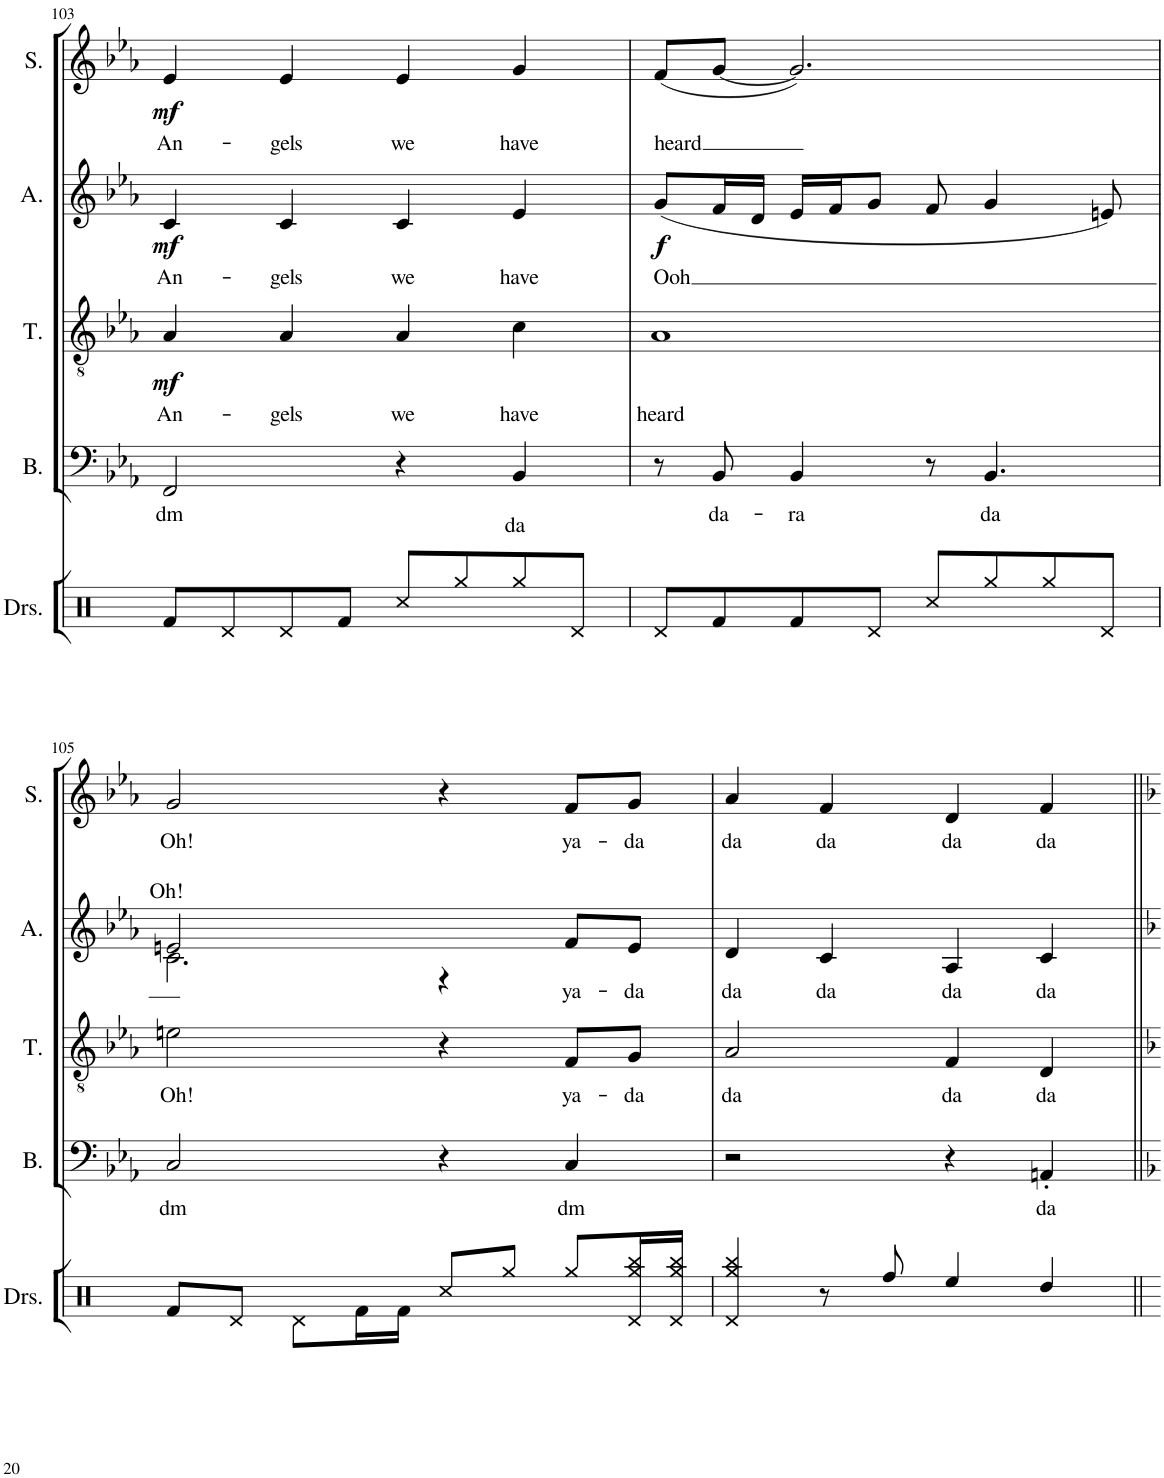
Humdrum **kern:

**kern	**text	**kern	**text	**kern	**text	**dynam	**kern	**text	**kern	**text	**dynam	**kern	**text	**dynam	**kern	**text	**dynam
*part5	*part5	*part5	*part5	*part5	*part5	*part5	*part4	*part4	*part3	*part3	*part3	*part2	*part2	*part2	*part1	*part1	*part1
*staff7	*staff7	*staff6	*staff6	*staff5	*staff5	*staff5/6/7	*staff4	*staff4	*staff3	*staff3	*staff3	*staff2	*staff2	*staff2	*staff1	*staff1	*staff1
*I"Piano	*	*	*	*	*	*	*I"Bass	*	*I"Tenor	*	*	*I"Alto	*	*	*I"Soprano	*	*
*I'Pno.	*	*	*	*	*	*	*I'B.	*	*I'T.	*	*	*I'A.	*	*	*I'S.	*	*
!!LO:PB:g=z
*clefG2	*	*clefGv2	*	*clefG2	*	*	*clefF4	*	*clefGv2	*	*	*clefG2	*	*	*clefG2	*	*
*	*	*	*	*k[b-e-a-]	*	*	*k[b-e-a-]	*	*k[b-e-a-]	*	*	*k[b-e-a-]	*	*	*k[b-e-a-]	*	*
*M4/4	*	*M4/4	*	*M4/4	*	*	*M4/4	*	*M4/4	*	*	*M4/4	*	*	*M4/4	*	*
=103	=103	=103	=103	=103	=103	=103	=103	=103	=103	=103	=103	=103	=103	=103	=103	=103	=103
!	!	!	!	!	!	!LO:DY:b=3	!	!LO:LY:b	!	!LO:LY:b	!	!	!LO:LY:b	!	!	!LO:LY:b	!
!	!	!	!	!	!	!LO:DY:n=1:b=2	!	!	!	!	!	!	!	!	!	!	!
!	!	!	!	!	!	!LO:DY:n=2:b	!	!	!	!	!LO:DY:b	!	!	!LO:DY:b	!	!	!LO:DY:b
4A-X	An-	4c	An-	4e-	An-	mf mf mf	2FF/	dm	4A-/	An-	mf	4c/	An-	mf	4e-/	An-	mf
!	!	!	!	!	!	!	!	!	!	!LO:LY:b	!	!	!LO:LY:b	!	!	!LO:LY:b	!
4A-	-gels	4c	-gels	4e-	-gels	.	.	.	4A-/	-gels	.	4c/	-gels	.	4e-/	-gels	.
!	!	!	!	!	!	!	!	!	!	!LO:LY:b	!	!	!LO:LY:b	!	!	!LO:LY:b	!
4A-	we	4c	we	4e-	we	.	4r	.	4A-/	we	.	4c/	we	.	4e-/	we	.
!	!	!	!	!	!	!	!	!LO:LY:b	!	!LO:LY:b	!	!	!LO:LY:b	!	!	!LO:LY:b	!
4c	have	4e-X	have	4g	have	.	4BB-/	da	4c\	have	.	4e-/	have	.	4g/	have	.
=104	=104	=104	=104	=104	=104	=104	=104	=104	=104	=104	=104	=104	=104	=104	=104	=104	=104
!	!	!	!	!	!	!LO:DY:b=2	!	!	!	!LO:LY:b	!	!	!LO:LY:b	!LO:DY:b	!	!LO:LY:b	!
1A-X	heard	8g\L	Ooh	(8f/L	heard	f	8r	.	1A-	heard	.	(8g/L	Ooh	f	(8f/L	heard	.
!	!	!	!	!	!	!	!	!LO:LY:b	!	!	!	!	!	!	!	!	!
.	.	16f\L	.	[8g/J	.	.	8BB-/	da-	.	.	.	16f/L	.	.	[8g/J	.	.
.	.	16d\JJ	.	.	.	.	.	.	.	.	.	16d/JJ	.	.	.	.	.
!	!	!	!	!	!	!	!	!LO:LY:b	!	!	!	!	!	!	!	!	!
.	.	16e-X\LL	.	2.g])	.	.	4BB-/	-ra	.	.	.	16e-/LL	.	.	2.g/])	.	.
.	.	16f\J	.	.	.	.	.	.	.	.	.	16f/J	.	.	.	.	.
.	.	8g\J	.	.	.	.	.	.	.	.	.	8g/J	.	.	.	.	.
.	.	8f	.	.	.	.	8r	.	.	.	.	8f/	.	.	.	.	.
!	!	!	!	!	!	!	!	!LO:LY:b	!	!	!	!	!	!	!	!	!
.	.	4g	.	.	.	.	4.BB-/	da	.	.	.	4g/	.	.	.	.	.
.	.	8en	.	.	.	.	.	.	.	.	.	8en/)	.	.	.	.	.
!!LO:LB:g=z
=105	=105	=105	=105	=105	=105	=105	=105	=105	=105	=105	=105	=105	=105	=105	=105	=105	=105
*	*	*^	*	*	*	*	*	*	*	*	*	*	*	*	*	*	*
!	!	!	!	!LO:LY:a	!	!	!	!	!LO:LY:b	!	!LO:LY:b	!	!	!LO:LY:a	!	!	!LO:LY:b	!
*	*	*	*	*	*	*	*	*	*	*	*	*	*^	*	*	*	*	*
2e	Oh!	2.c	2e	Oh!	2g	Oh!	.	2C/	dm	2en\	Oh!	.	2.c\	2en/	Oh!	.	2g/	Oh!	.
2r	.	.	4r	.	4r	.	.	4r	.	4r	.	.	.	4r	.	.	4r	.	.
!	!	!	!	!	!	!	!	!	!LO:LY:b	!	!LO:LY:b	!	!	!	!LO:LY:b	!	!	!LO:LY:b	!
.	.	4r	4r	.	4r	.	.	4C/	dm	8F/L	ya-	.	8f/L	4ryy	ya-	.	8f/L	ya-	.
!	!	!	!	!	!	!	!	!	!	!	!LO:LY:b	!	!	!	!LO:LY:b	!	!	!LO:LY:b	!
.	.	.	.	.	.	.	.	.	.	8G/J	-da	.	8e/J	.	-da	.	8g/J	-da	.
*	*	*v	*v	*	*	*	*	*	*	*	*	*	*v	*v	*	*	*	*	*
=106	=106	=106	=106	=106	=106	=106	=106	=106	=106	=106	=106	=106	=106	=106	=106	=106	=106
!	!	!	!	!	!	!	!	!	!	!LO:LY:b	!	!	!LO:LY:b	!	!	!LO:LY:b	!
1r	.	1r	.	1r	.	.	2r	.	2A-/	da	.	4d/	da	.	4a-/	da	.
!	!	!	!	!	!	!	!	!	!	!	!	!	!LO:LY:b	!	!	!LO:LY:b	!
.	.	.	.	.	.	.	.	.	.	.	.	4c/	da	.	4f/	da	.
!	!	!	!	!	!	!	!	!	!	!LO:LY:b	!	!	!LO:LY:b	!	!	!LO:LY:b	!
.	.	.	.	.	.	.	4r	.	4F/	da	.	4A-/	da	.	4d/	da	.
!	!	!	!	!	!	!	!	!LO:LY:b	!	!LO:LY:b	!	!	!LO:LY:b	!	!	!LO:LY:b	!
.	.	.	.	.	.	.	4AAn'/	da	4D/	da	.	4c/	da	.	4f/	da	.
=||	=||	=||	=||	=||	=||	=||	=||	=||	=||	=||	=||	=||	=||	=||	=||	=||	=||
*-	*-	*-	*-	*-	*-	*-	*-	*-	*-	*-	*-	*-	*-	*-	*-	*-	*-
